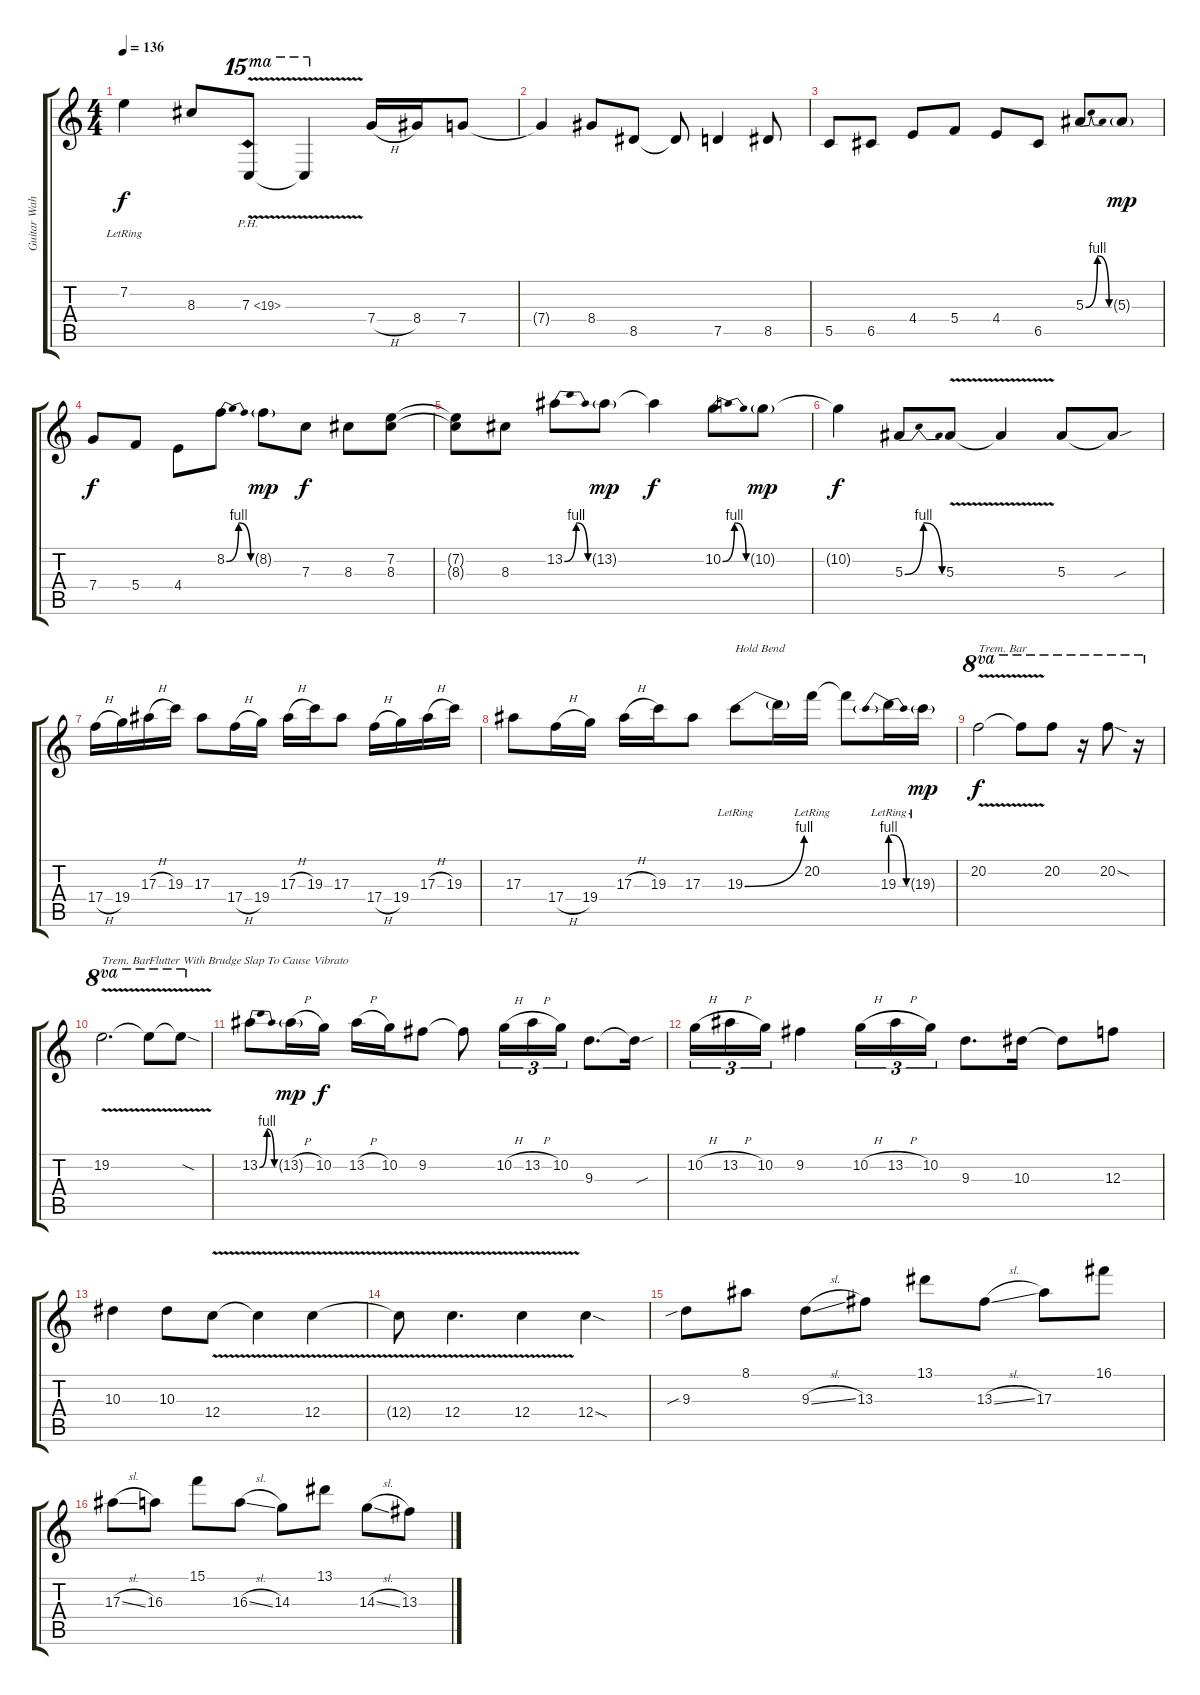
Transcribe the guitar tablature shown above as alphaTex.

\track ("Guitar Wah" "Guitar Wah") {instrument distortionguitar}
\staff {score tabs}
\tuning (D4 A3 F3 C3 G2 C2) {hide}
\ts (4 4)
\tempo 136
\clef g2
\ks c
7.2{lr}.4{dy f} 8.3.8 7.3{ph 12 v}.8{ot 15ma} 7.3{t}.4{ot 15ma} 7.4{h}.16 8.4.16 7.4.8 |
7.4{t}.4 8.4.8 8.5.8 8.5{t}.8 7.5.4 8.5.8 |
5.5.8 6.5.8 4.4.8 5.4.8 4.4.8 6.5.8 5.3{be (bendrelease 0 0 25 4 25 4 60 0)}.8 5.3{g}.8{dy mp} |
7.4.8{dy f} 5.4.8 4.4.8 8.2{be (bendrelease 0 0 25 4 25 4 60 0)}.8 8.2{g}.8{dy mp} 7.3.8{dy f} 8.3.8 (7.2 8.3).8 |
(7.2{t} 8.3{t}).8 8.3.8 13.2{be (bendrelease 0 0 25 4 25 4 60 0)}.8 13.2{g}.8{dy mp} 13.2{t}.4{dy f} 10.2{be (bendrelease 0 0 25 4 25 4 60 0)}.8 10.2{g}.8{dy mp} |
10.2{t}.4{dy f} 5.3{be (bendrelease 0 0 30 4 30 4 60 0)}.8 5.3{v}.8 5.3{t}.4 5.3.8 5.3{sou t}.8 |
17.4{h}.16 19.4.16 17.3{h}.16 19.3.16 17.3.8 17.4{h}.16 19.4.16 17.3{h}.16 19.3.16 17.3.8 17.4{h}.16 19.4.16 17.3{h}.16 19.3.16 |
17.3.8 17.4{h}.16 19.4.16 17.3{h}.16 19.3.16 17.3.8 19.3{be (bend 0 0 60 4) lr}.8{txt "Hold Bend"} 19.3{t}.16 20.2{lr}.16 20.2{t}.8 19.3{be (prebendrelease 0 4 60 0) lr}.16 19.3{g lr}.16{dy mp} |
20.2{v}.2{ot 8va txt "Trem. Bar" dy f} 20.2{t}.8{ot 8va} 20.2.8{ot 8va} r.16{ot 8va} 20.2{sod}.8{ot 8va} r.16{ot 8va} |
19.2{v}.2{d ot 8va txt "Trem. Bar"} 19.2{v t}.8{ot 8va txt "Flutter With Brudge Slap To Cause Vibrato"} 19.2{sod t}.8{ot 8va} |
13.2{be (bendrelease 0 0 25 4 25 4 60 0)}.8 13.2{h g}.16{dy mp} 10.2.16{dy f} 13.2{h}.16 10.2.16 9.2.8 9.2{t}.8 10.2{h}.16{tu (3 2)} 13.2{h}.16{tu (3 2)} 10.2.16{tu (3 2)} 9.3.8{d} 9.3{sou t}.16 |
10.2{h}.16{tu (3 2)} 13.2{h}.16{tu (3 2)} 10.2.16{tu (3 2)} 9.2.4 10.2{h}.16{tu (3 2)} 13.2{h}.16{tu (3 2)} 10.2.16{tu (3 2)} 9.3.8{d} 10.3.16 10.3{t}.8 12.3.8 |
10.3.4 10.3.8 12.4{v}.8 12.4{t}.4 12.4{v}.4 |
12.4{t}.8 12.4{v}.4{d} 12.4{v}.4 12.4{sod}.4 |
9.3{sib}.8 8.1.8 9.3{sl}.8 13.3.8 13.1.8 13.3{sl}.8 17.3.8 16.1.8 |
17.3{sl}.8 16.3.8 15.1.8 16.3{sl}.8 14.3.8 13.1.8 14.3{sl}.8 13.3.8
